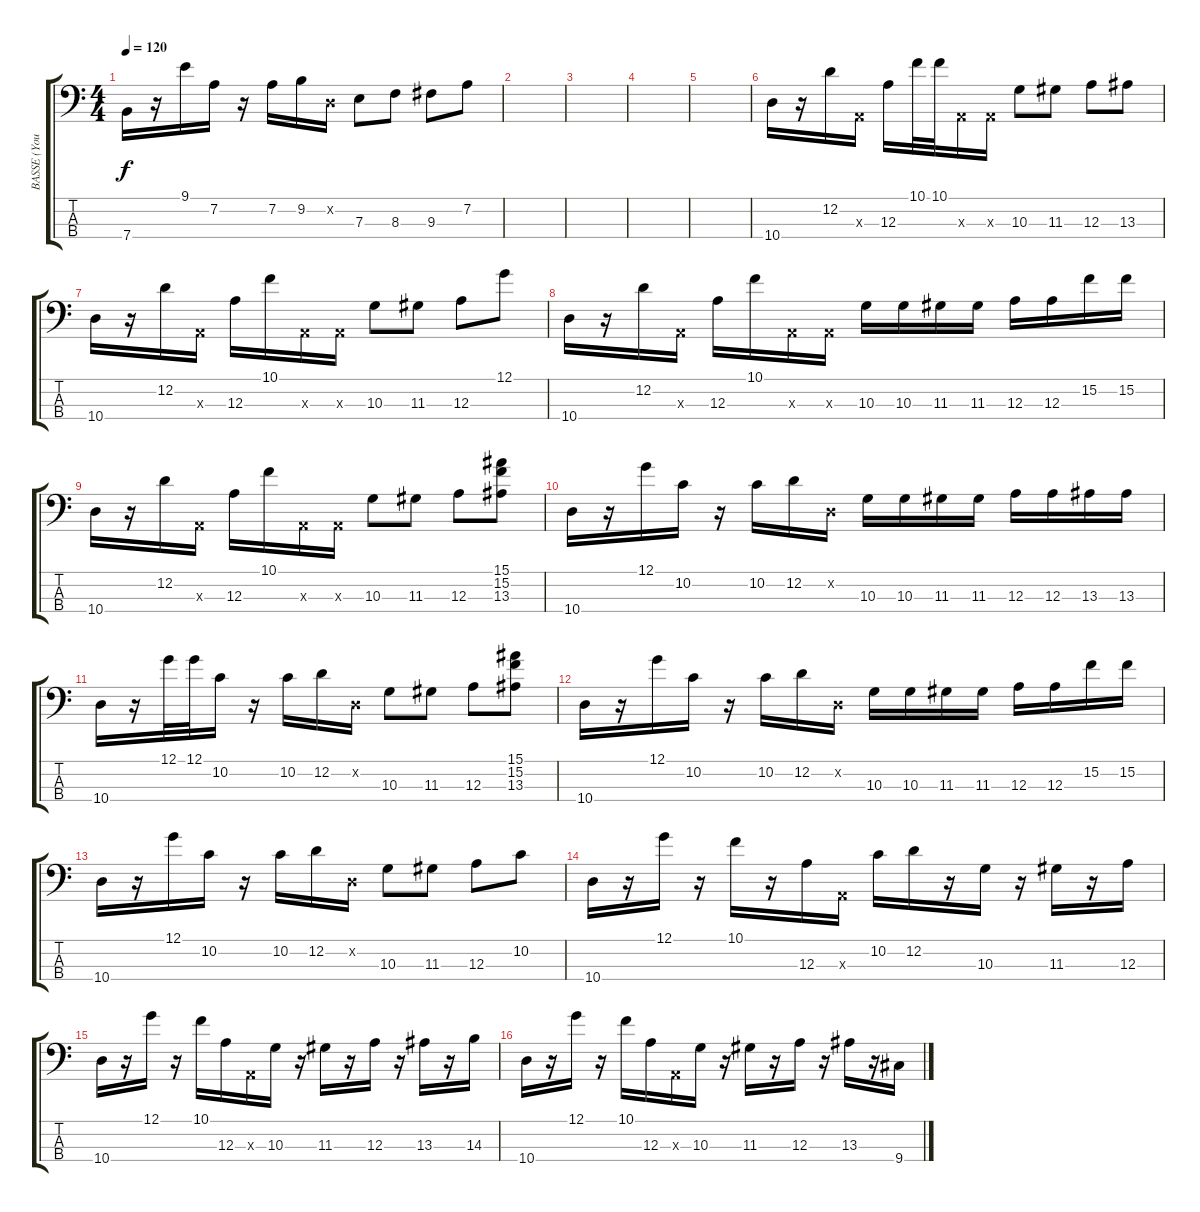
\track ("BASSE (Younés)" "BASSE (You") {instrument slapbass2}
\staff {score tabs}
\tuning (G2 D2 A1 E1) {hide}
\ts (4 4)
\tempo 120
\clef f4
\ks c
7.4.16{dy f} r.16 9.1.16 7.2.16 r.16 7.2.16 9.2.16 0.2{x}.16 7.3.8 8.3.8 9.3.8 7.2.8 |
|
|
|
|
10.4.16 r.16 12.2.16 0.3{x}.16 12.3.16 10.1.32 10.1.32 0.3{x}.16 0.3{x}.16 10.3.8 11.3.8 12.3.8 13.3.8 |
10.4.16 r.16 12.2.16 0.3{x}.16 12.3.16 10.1.16 0.3{x}.16 0.3{x}.16 10.3.8 11.3.8 12.3.8 12.1.8 |
10.4.16 r.16 12.2.16 0.3{x}.16 12.3.16 10.1.16 0.3{x}.16 0.3{x}.16 10.3.16 10.3.16 11.3.16 11.3.16 12.3.16 12.3.16 15.2.16 15.2.16 |
10.4.16 r.16 12.2.16 0.3{x}.16 12.3.16 10.1.16 0.3{x}.16 0.3{x}.16 10.3.8 11.3.8 12.3.8 (15.1 15.2 13.3).8 |
10.4.16 r.16 12.1.16 10.2.16 r.16 10.2.16 12.2.16 0.2{x}.16 10.3.16 10.3.16 11.3.16 11.3.16 12.3.16 12.3.16 13.3.16 13.3.16 |
10.4.16 r.16 12.1.32 12.1.32 10.2.16 r.16 10.2.16 12.2.16 0.2{x}.16 10.3.8 11.3.8 12.3.8 (15.1 15.2 13.3).8 |
10.4.16 r.16 12.1.16 10.2.16 r.16 10.2.16 12.2.16 0.2{x}.16 10.3.16 10.3.16 11.3.16 11.3.16 12.3.16 12.3.16 15.2.16 15.2.16 |
10.4.16 r.16 12.1.16 10.2.16 r.16 10.2.16 12.2.16 0.2{x}.16 10.3.8 11.3.8 12.3.8 10.2.8 |
10.4.16 r.16 12.1.16 r.16 10.1.16 r.16 12.3.16 0.3{x}.16 10.2.16 12.2.16 r.16 10.3.16 r.16 11.3.16 r.16 12.3.16 |
10.4.16 r.16 12.1.16 r.16 10.1.16 12.3.16 0.3{x}.16 10.3.16 r.16 11.3.16 r.16 12.3.16 r.16 13.3.16 r.16 14.3.16 |
10.4.16 r.16 12.1.16 r.16 10.1.16 12.3.16 0.3{x}.16 10.3.16 r.16 11.3.16 r.16 12.3.16 r.16 13.3.16 r.16 9.4.16
